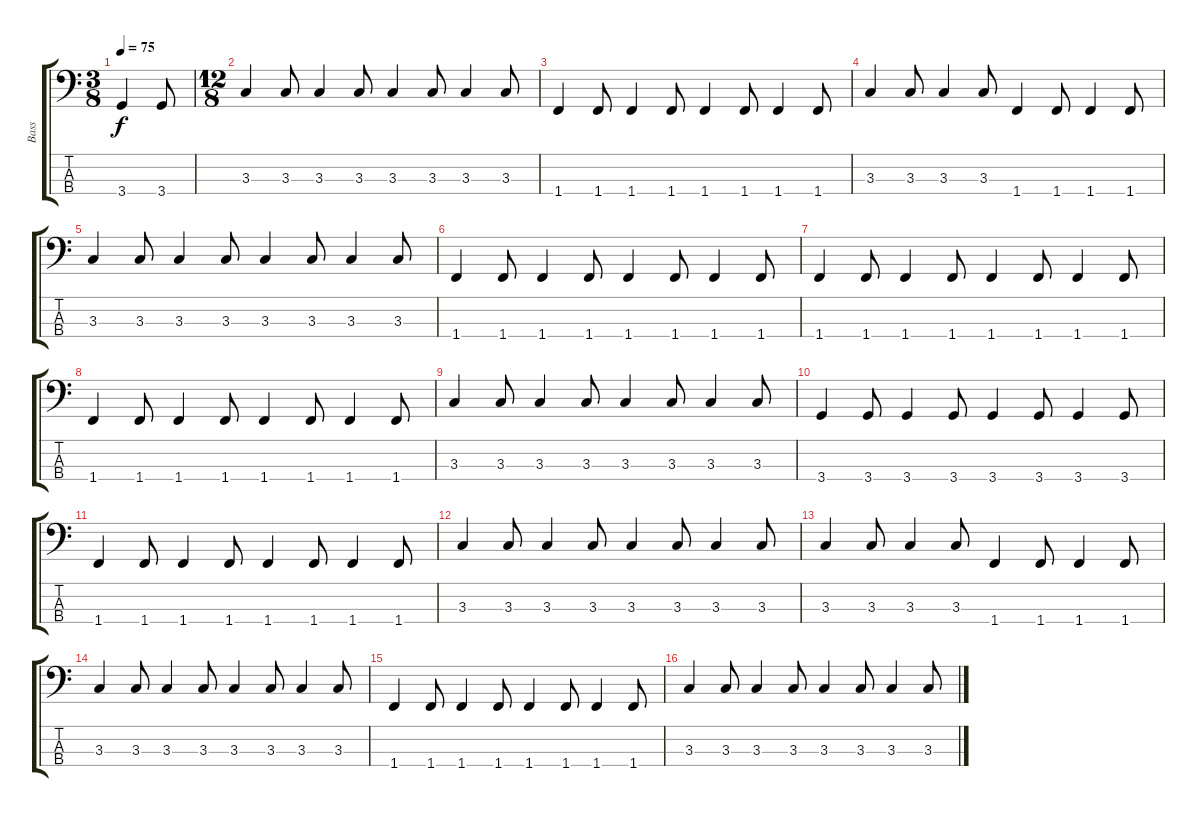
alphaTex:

\track ("Bass" "Bass") {instrument electricbasspick}
\staff {score tabs}
\tuning (G2 D2 A1 E1) {hide}
\ts (3 8)
\tempo 75
\clef f4
\ks c
3.4.4{dy f instrument electricbasspick} 3.4.8 |
\ts (12 8)
3.3.4 3.3.8 3.3.4 3.3.8 3.3.4 3.3.8 3.3.4 3.3.8 |
1.4.4 1.4.8 1.4.4 1.4.8 1.4.4 1.4.8 1.4.4 1.4.8 |
3.3.4 3.3.8 3.3.4 3.3.8 1.4.4 1.4.8 1.4.4 1.4.8 |
3.3.4 3.3.8 3.3.4 3.3.8 3.3.4 3.3.8 3.3.4 3.3.8 |
1.4.4 1.4.8 1.4.4 1.4.8 1.4.4 1.4.8 1.4.4 1.4.8 |
1.4.4 1.4.8 1.4.4 1.4.8 1.4.4 1.4.8 1.4.4 1.4.8 |
1.4.4 1.4.8 1.4.4 1.4.8 1.4.4 1.4.8 1.4.4 1.4.8 |
3.3.4 3.3.8 3.3.4 3.3.8 3.3.4 3.3.8 3.3.4 3.3.8 |
3.4.4 3.4.8 3.4.4 3.4.8 3.4.4 3.4.8 3.4.4 3.4.8 |
1.4.4 1.4.8 1.4.4 1.4.8 1.4.4 1.4.8 1.4.4 1.4.8 |
3.3.4 3.3.8 3.3.4 3.3.8 3.3.4 3.3.8 3.3.4 3.3.8 |
3.3.4 3.3.8 3.3.4 3.3.8 1.4.4 1.4.8 1.4.4 1.4.8 |
3.3.4 3.3.8 3.3.4 3.3.8 3.3.4 3.3.8 3.3.4 3.3.8 |
1.4.4 1.4.8 1.4.4 1.4.8 1.4.4 1.4.8 1.4.4 1.4.8 |
3.3.4 3.3.8 3.3.4 3.3.8 3.3.4 3.3.8 3.3.4 3.3.8
